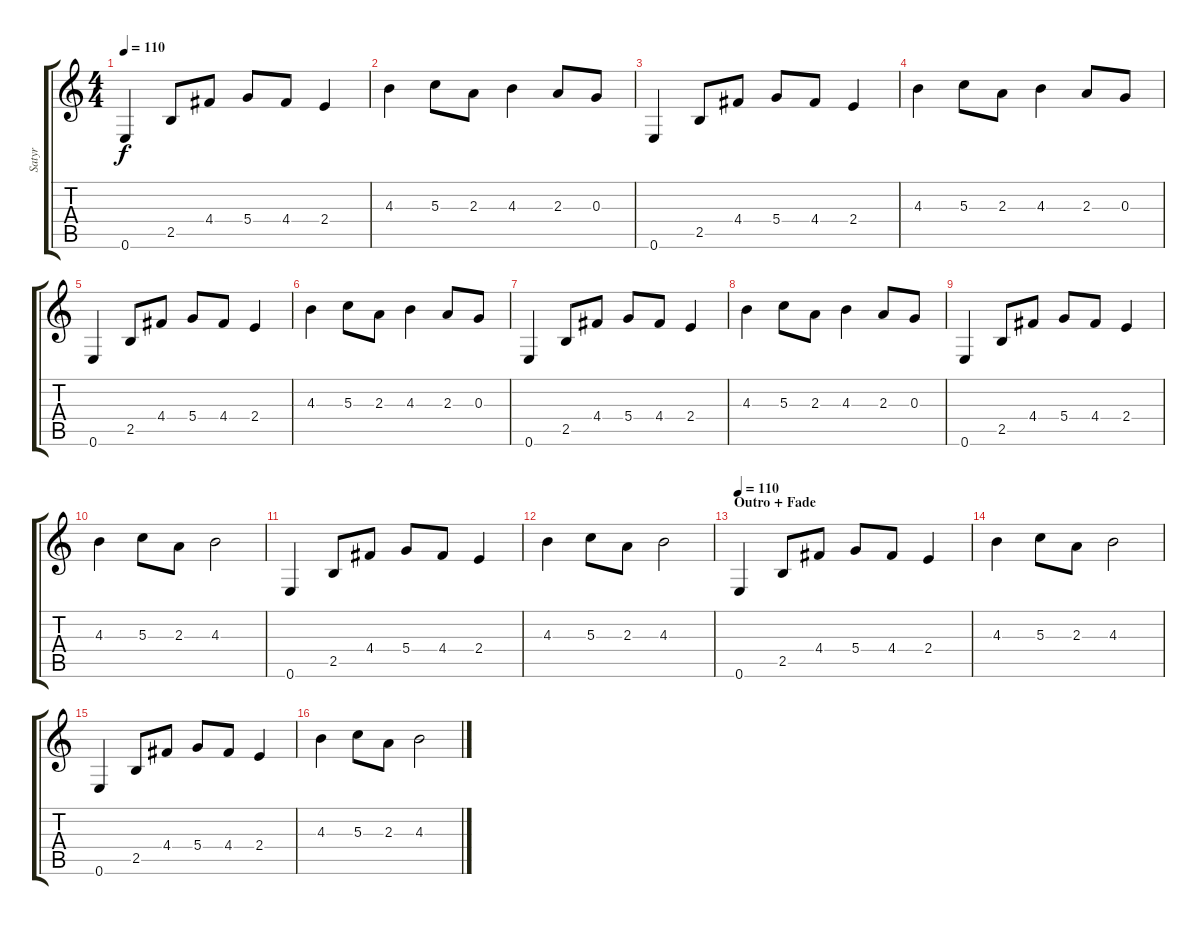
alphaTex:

\track ("Satyr" "Satyr") {instrument overdrivenguitar}
\staff {score tabs}
\tuning (E4 B3 G3 D3 A2 E2) {hide}
\ts (4 4)
\tempo 110
\clef g2
\ks c
0.6.4{dy f} 2.5.8 4.4.8 5.4.8 4.4.8 2.4.4 |
4.3.4 5.3.8 2.3.8 4.3.4 2.3.8 0.3.8 |
0.6.4 2.5.8 4.4.8 5.4.8 4.4.8 2.4.4 |
4.3.4 5.3.8 2.3.8 4.3.4 2.3.8 0.3.8 |
0.6.4 2.5.8 4.4.8 5.4.8 4.4.8 2.4.4 |
4.3.4 5.3.8 2.3.8 4.3.4 2.3.8 0.3.8 |
0.6.4 2.5.8 4.4.8 5.4.8 4.4.8 2.4.4 |
4.3.4 5.3.8 2.3.8 4.3.4 2.3.8 0.3.8 |
0.6.4 2.5.8 4.4.8 5.4.8 4.4.8 2.4.4 |
4.3.4 5.3.8 2.3.8 4.3.2 |
0.6.4 2.5.8 4.4.8 5.4.8 4.4.8 2.4.4 |
4.3.4 5.3.8 2.3.8 4.3.2 |
\section ("" "Outro + Fade")
\tempo 110
0.6.4 2.5.8 4.4.8 5.4.8 4.4.8 2.4.4 |
4.3.4 5.3.8 2.3.8 4.3.2 |
0.6.4 2.5.8 4.4.8 5.4.8 4.4.8 2.4.4 |
4.3.4 5.3.8 2.3.8 4.3.2
